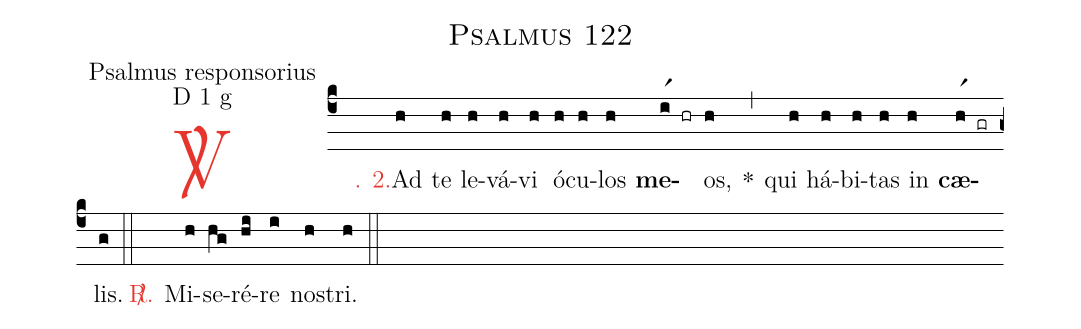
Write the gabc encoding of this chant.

name: Psalmus 122;
office-part: Psalmus responsorius;
mode: D 1 g;
%%
(c4)

<c><sp>V/</sp>. 2.</c>() Ad(h) te(h) le(h)vá(h)vi(h) ó(h)cu(h)los(h) <b>me</b>(ir1 hr)os,(h) *(,) qui(h) há(h)bi(h)tas(h) in(h) <b>cæ</b>(hr1 gr)lis.(g)

(::)

<nlba><c><sp>R/</sp>.</c>() Mi</nlba>(h)se(hg)ré(hi)re(i) no(h)stri.(h)

(::)
